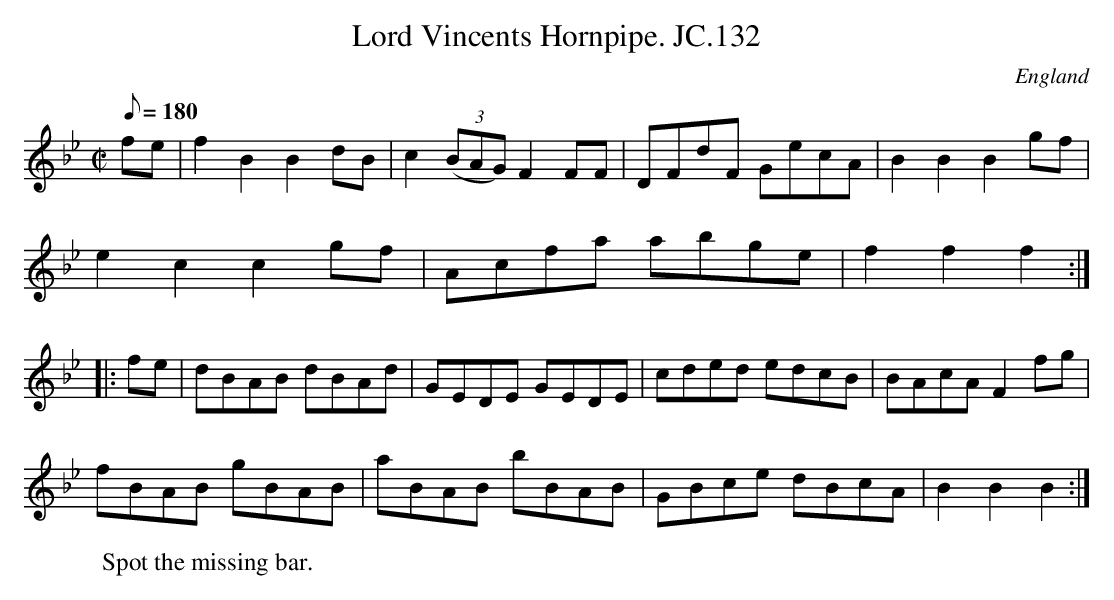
X:1
T:Lord Vincents Hornpipe. JC.132
M:C|
L:1/8
Q:180
O:England
K:Bb
fe|f2B2B2dB|c2((3BAG)F2FF|DFdF GecA|B2B2B2gf|!
e2c2c2gf|Acfa abge|f2f2f2:|!
|:fe|dBAB dBAd|GEDE GEDE|cded edcB|BAcA F2fg|!
fBAB gBAB|aBAB bBAB|GBce dBcA|B2B2B2:|]
W:Spot the missing bar.
